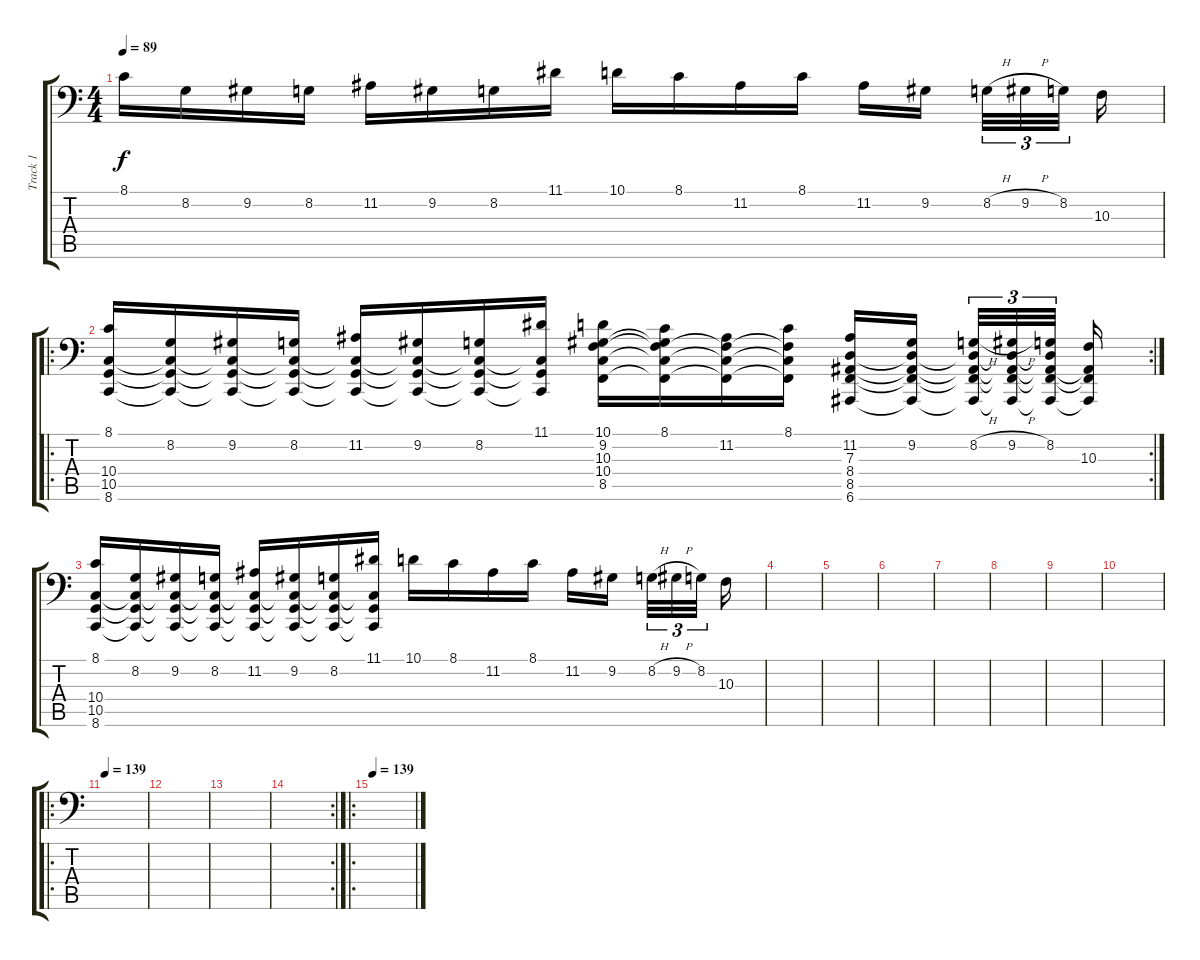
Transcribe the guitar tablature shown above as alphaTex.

\track ("Track 1" "Track 1") {instrument brightacousticpiano}
\staff {score tabs}
\tuning (E3 B2 G2 D2 A1 E1) {hide}
\ts (4 4)
\tempo 89
\clef f4
\ks c
8.1.16{dy f instrument brightacousticpiano} 8.2.16 9.2.16 8.2.16 11.2.16 9.2.16 8.2.16 11.1.16 10.1.16 8.1.16 11.2.16 8.1.16 11.2.16 9.2.16 8.2{h}.32{tu (3 2)} 9.2{h}.32{tu (3 2)} 8.2.32{tu (3 2)} 10.3.16 |
\ro
\rc 2
(8.1 10.4 10.5 8.6).16 (8.2 10.4{t} 10.5{t} 8.6{t}).16 (9.2 10.4{t} 10.5{t} 8.6{t}).16 (8.2 10.4{t} 10.5{t} 8.6{t}).16 (11.2 10.4{t} 10.5{t} 8.6{t}).16 (9.2 10.4{t} 10.5{t} 8.6{t}).16 (8.2 10.4{t} 10.5{t} 8.6{t}).16 (11.1 10.4{t} 10.5{t} 8.6{t}).16 (10.1 9.2 10.3 10.4 8.5).16 (8.1 9.2{t} 10.3{t} 10.4{t} 8.5{t}).16 (11.2 10.3{t} 10.4{t} 8.5{t}).16 (8.1 10.3{t} 10.4{t} 8.5{t}).16 (11.2 7.3 8.4 8.5 6.6).16 (9.2 7.3{t} 8.4{t} 8.5{t} 6.6{t}).16 (8.2{h} 7.3{t} 8.4{t} 8.5{t} 6.6{t}).32{tu (3 2)} (9.2{h} 7.3{t} 8.4{t} 8.5{t} 6.6{t}).32{tu (3 2)} (8.2 7.3{t} 8.4{t} 8.5{t} 6.6{t}).32{tu (3 2)} (10.3 8.4{t} 8.5{t} 6.6{t}).16 |
(8.1 10.4 10.5 8.6).16 (8.2 10.4{t} 10.5{t} 8.6{t}).16 (9.2 10.4{t} 10.5{t} 8.6{t}).16 (8.2 10.4{t} 10.5{t} 8.6{t}).16 (11.2 10.4{t} 10.5{t} 8.6{t}).16 (9.2 10.4{t} 10.5{t} 8.6{t}).16 (8.2 10.4{t} 10.5{t} 8.6{t}).16 (11.1 10.4{t} 10.5{t} 8.6{t}).16 10.1.16 8.1.16 11.2.16 8.1.16 11.2.16 9.2.16 8.2{h}.32{tu (3 2)} 9.2{h}.32{tu (3 2)} 8.2.32{tu (3 2)} 10.3.16 |
|
|
|
|
|
|
|
\ro
\tempo 139
|
|
|
\rc 2
|
\ro
\tempo 139
